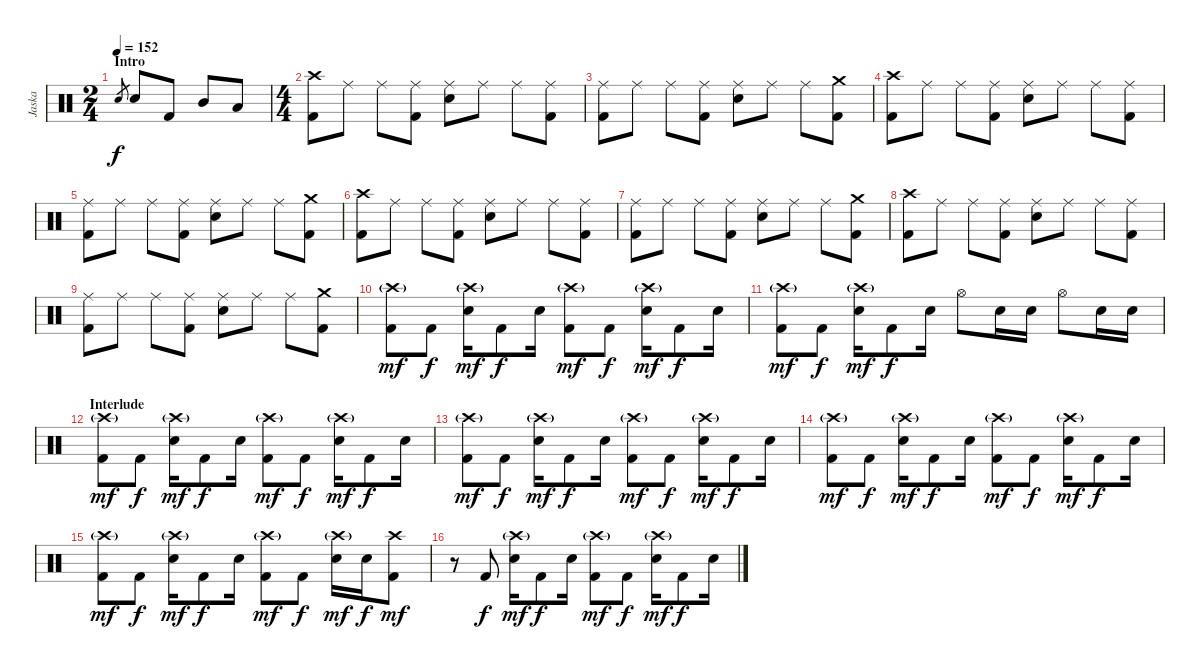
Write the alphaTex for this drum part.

\track ("Jaska" "Jaska") {instrument percussion}
\staff {score}
\articulation defaults
\ts (2 4)
\section ("" "Intro")
\tempo 152
\clef neutral
\ks c "Electric Snare (hit)".8{gr dy f} "Electric Snare (hit)".8 "Kick (hit) 2".8 "Mid Tom (hit)".8 "Low Tom (hit)".8
|
\ts (4 4)
("Crash high (hit)" "Kick (hit) 2").8 "Ride (middle)".8 "Ride (middle)".8 ("Ride (middle)" "Kick (hit) 2").8 ("Ride (middle)" "Electric Snare (hit)").8 "Ride (middle)".8 "Ride (middle)".8 ("Ride (middle)" "Kick (hit) 2").8 |
("Ride (middle)" "Kick (hit) 2").8 "Ride (middle)".8 "Ride (middle)".8 ("Ride (middle)" "Kick (hit) 2").8 ("Ride (middle)" "Electric Snare (hit)").8 "Ride (middle)".8 "Ride (middle)".8 ("Crash medium (hit)" "Kick (hit) 2").8 |
("Crash high (hit)" "Kick (hit) 2").8 "Ride (middle)".8 "Ride (middle)".8 ("Ride (middle)" "Kick (hit) 2").8 ("Ride (middle)" "Electric Snare (hit)").8 "Ride (middle)".8 "Ride (middle)".8 ("Ride (middle)" "Kick (hit) 2").8 |
("Ride (middle)" "Kick (hit) 2").8 "Ride (middle)".8 "Ride (middle)".8 ("Ride (middle)" "Kick (hit) 2").8 ("Ride (middle)" "Electric Snare (hit)").8 "Ride (middle)".8 "Ride (middle)".8 ("Crash medium (hit)" "Kick (hit) 2").8 |
("Crash high (hit)" "Kick (hit) 2").8 "Ride (middle)".8 "Ride (middle)".8 ("Ride (middle)" "Kick (hit) 2").8 ("Ride (middle)" "Electric Snare (hit)").8 "Ride (middle)".8 "Ride (middle)".8 ("Ride (middle)" "Kick (hit) 2").8 |
("Ride (middle)" "Kick (hit) 2").8 "Ride (middle)".8 "Ride (middle)".8 ("Ride (middle)" "Kick (hit) 2").8 ("Ride (middle)" "Electric Snare (hit)").8 "Ride (middle)".8 "Ride (middle)".8 ("Crash medium (hit)" "Kick (hit) 2").8 |
("Crash high (hit)" "Kick (hit) 2").8 "Ride (middle)".8 "Ride (middle)".8 ("Ride (middle)" "Kick (hit) 2").8 ("Ride (middle)" "Electric Snare (hit)").8 "Ride (middle)".8 "Ride (middle)".8 ("Ride (middle)" "Kick (hit) 2").8 |
("Ride (middle)" "Kick (hit) 2").8 "Ride (middle)".8 "Ride (middle)".8 ("Ride (middle)" "Kick (hit) 2").8 ("Ride (middle)" "Electric Snare (hit)").8 "Ride (middle)".8 "Ride (middle)".8 ("Crash medium (hit)" "Kick (hit) 2").8 |
("Crash high (hit)"{g} "Kick (hit) 2").8{dy mf} "Kick (hit) 2".8{dy f} ("Crash high (hit)"{g} "Electric Snare (hit)").16{dy mf} "Kick (hit) 2".8{dy f} "Electric Snare (hit)".16 ("Crash high (hit)"{g} "Kick (hit) 2").8{dy mf} "Kick (hit) 2".8{dy f} ("Crash high (hit)"{g} "Electric Snare (hit)").16{dy mf} "Kick (hit) 2".8{dy f} "Electric Snare (hit)".16 |
("Crash high (hit)"{g} "Kick (hit) 2").8{dy mf} "Kick (hit) 2".8{dy f} ("Crash high (hit)"{g} "Electric Snare (hit)").16{dy mf} "Kick (hit) 2".8{dy f} "Electric Snare (hit)".16 "Hi-Hat (open)".8 "Electric Snare (hit)".16 "Electric Snare (hit)".16 "Hi-Hat (open)".8 "Electric Snare (hit)".16 "Electric Snare (hit)".16 |
\section ("" "Interlude")
("Crash high (hit)"{g} "Kick (hit) 2").8{dy mf} "Kick (hit) 2".8{dy f} ("Crash high (hit)"{g} "Electric Snare (hit)").16{dy mf} "Kick (hit) 2".8{dy f} "Electric Snare (hit)".16 ("Crash high (hit)"{g} "Kick (hit) 2").8{dy mf} "Kick (hit) 2".8{dy f} ("Crash high (hit)"{g} "Electric Snare (hit)").16{dy mf} "Kick (hit) 2".8{dy f} "Electric Snare (hit)".16 |
("Crash high (hit)"{g} "Kick (hit) 2").8{dy mf} "Kick (hit) 2".8{dy f} ("Crash high (hit)"{g} "Electric Snare (hit)").16{dy mf} "Kick (hit) 2".8{dy f} "Electric Snare (hit)".16 ("Crash high (hit)"{g} "Kick (hit) 2").8{dy mf} "Kick (hit) 2".8{dy f} ("Crash high (hit)"{g} "Electric Snare (hit)").16{dy mf} "Kick (hit) 2".8{dy f} "Electric Snare (hit)".16 |
("Crash high (hit)"{g} "Kick (hit) 2").8{dy mf} "Kick (hit) 2".8{dy f} ("Crash high (hit)"{g} "Electric Snare (hit)").16{dy mf} "Kick (hit) 2".8{dy f} "Electric Snare (hit)".16 ("Crash high (hit)"{g} "Kick (hit) 2").8{dy mf} "Kick (hit) 2".8{dy f} ("Crash high (hit)"{g} "Electric Snare (hit)").16{dy mf} "Kick (hit) 2".8{dy f} "Electric Snare (hit)".16 |
("Crash high (hit)"{g} "Kick (hit) 2").8{dy mf} "Kick (hit) 2".8{dy f} ("Crash high (hit)"{g} "Electric Snare (hit)").16{dy mf} "Kick (hit) 2".8{dy f} "Electric Snare (hit)".16 ("Crash high (hit)"{g} "Kick (hit) 2").8{dy mf} "Kick (hit) 2".8{dy f} ("Crash high (hit)"{g} "Electric Snare (hit)").16{dy mf} "Electric Snare (hit)".16{dy f} ("Crash high (hit)" "Kick (hit) 2").8{dy mf} |
r.8 "Kick (hit) 2".8{dy f} ("Crash high (hit)"{g} "Electric Snare (hit)").16{dy mf} "Kick (hit) 2".8{dy f} "Electric Snare (hit)".16 ("Crash high (hit)"{g} "Kick (hit) 2").8{dy mf} "Kick (hit) 2".8{dy f} ("Crash high (hit)"{g} "Electric Snare (hit)").16{dy mf} "Kick (hit) 2".8{dy f} "Electric Snare (hit)".16
